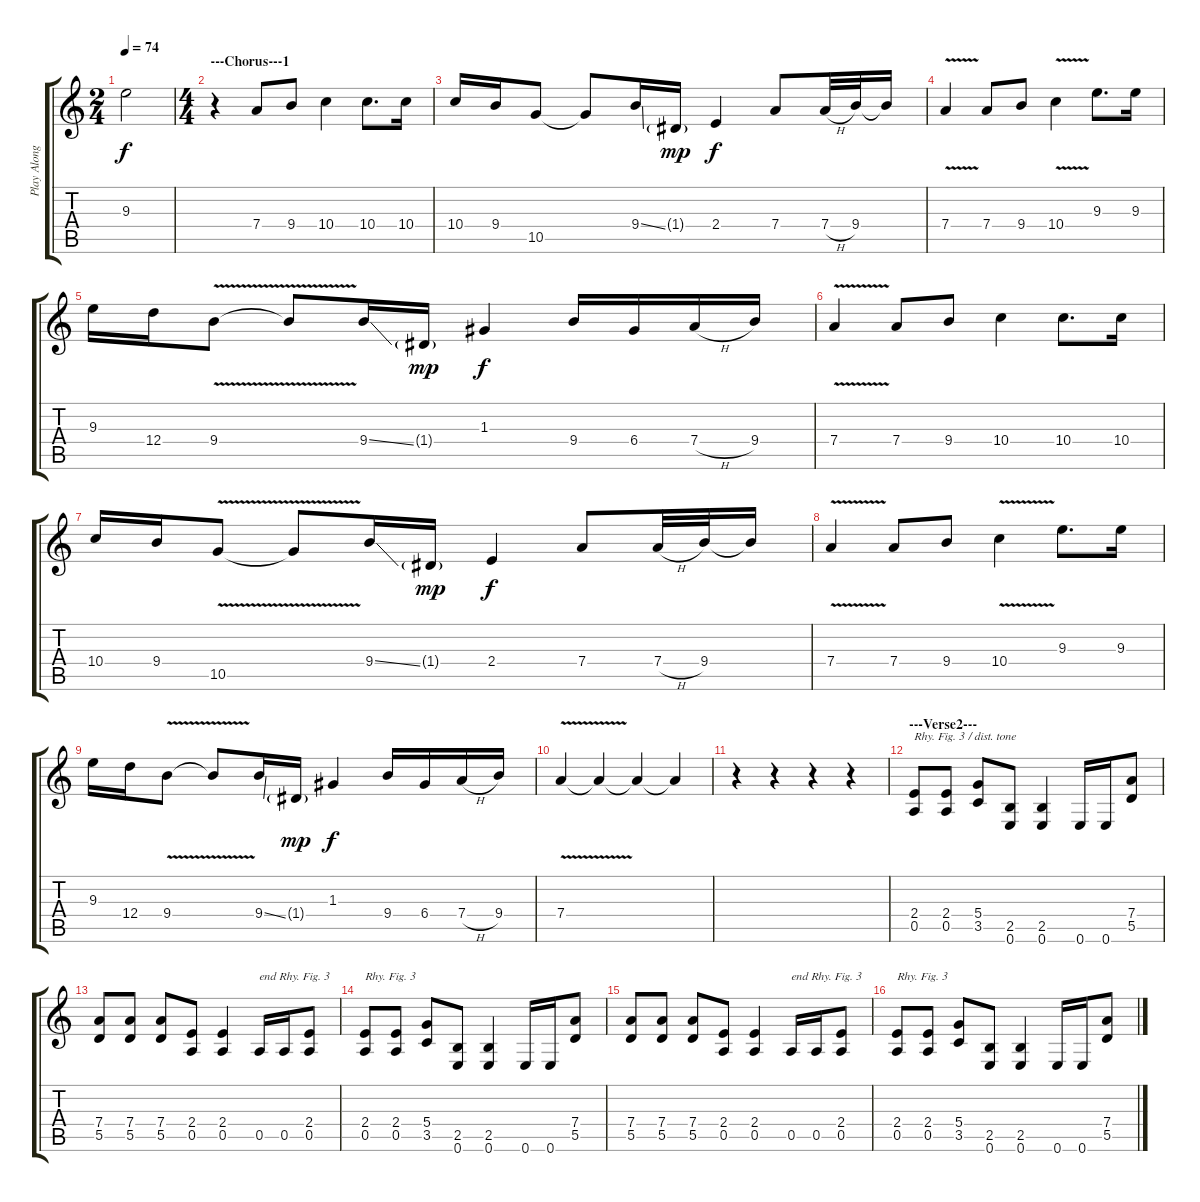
\track ("Play Along" "Play Along") {instrument distortionguitar}
\staff {score tabs}
\tuning (E4 B3 G3 D3 A2 E2) {hide}
\ts (2 4)
\tempo 74
\clef g2
\ks c
9.3.2{dy f} |
\ts (4 4)
\section ("" "---Chorus---1")
r.4 7.4.8{volume 10 instrument electricguitarjazz} 9.4.8 10.4.4 10.4.8{d} 10.4.16 |
10.4.16 9.4.16 10.5.8 10.5{t}.8 9.4{ss}.16 1.4{g}.16{dy mp} 2.4.4{dy f} 7.4.8 7.4{h}.32 9.4.32 9.4{t}.16 |
7.4{v}.4 7.4.8 9.4.8 10.4{v}.4 9.3.8{d} 9.3.16 |
9.3.16 12.4.16 9.4{v}.8 9.4{t}.8 9.4{ss}.16 1.4{g}.16{dy mp} 1.3.4{dy f} 9.4.16 6.4.16 7.4{h}.16 9.4.16 |
7.4{v}.4 7.4.8 9.4.8 10.4.4 10.4.8{d} 10.4.16 |
10.4.16 9.4.16 10.5{v}.8 10.5{t}.8 9.4{ss}.16 1.4{g}.16{dy mp} 2.4.4{dy f} 7.4.8 7.4{h}.32 9.4.32 9.4{t}.16 |
7.4{v}.4 7.4.8 9.4.8 10.4{v}.4 9.3.8{d} 9.3.16 |
9.3.16 12.4.16 9.4{v}.8 9.4{t}.8 9.4{ss}.16 1.4{g}.16{dy mp} 1.3.4{dy f} 9.4.16 6.4.16 7.4{h}.16 9.4.16 |
7.4{v}.4 7.4{t}.4 7.4{t}.4 7.4{t}.4 |
r.4 r.4 r.4 r.4 |
\section ("" "---Verse2---")
(2.4 0.5).8{txt "Rhy. Fig. 3 / dist. tone" instrument distortionguitar} (2.4 0.5).8 (5.4 3.5).8 (2.5 0.6).8 (2.5 0.6).4 0.6.16 0.6.16 (7.4 5.5).8 |
(7.4 5.5).8 (7.4 5.5).8 (7.4 5.5).8 (2.4 0.5).8 (2.4 0.5).4 0.5.16{txt "end Rhy. Fig. 3"} 0.5.16 (2.4 0.5).8 |
(2.4 0.5).8{txt "Rhy. Fig. 3"} (2.4 0.5).8 (5.4 3.5).8 (2.5 0.6).8 (2.5 0.6).4 0.6.16 0.6.16 (7.4 5.5).8 |
(7.4 5.5).8 (7.4 5.5).8 (7.4 5.5).8 (2.4 0.5).8 (2.4 0.5).4 0.5.16{txt "end Rhy. Fig. 3"} 0.5.16 (2.4 0.5).8 |
(2.4 0.5).8{txt "Rhy. Fig. 3"} (2.4 0.5).8 (5.4 3.5).8 (2.5 0.6).8 (2.5 0.6).4 0.6.16 0.6.16 (7.4 5.5).8
